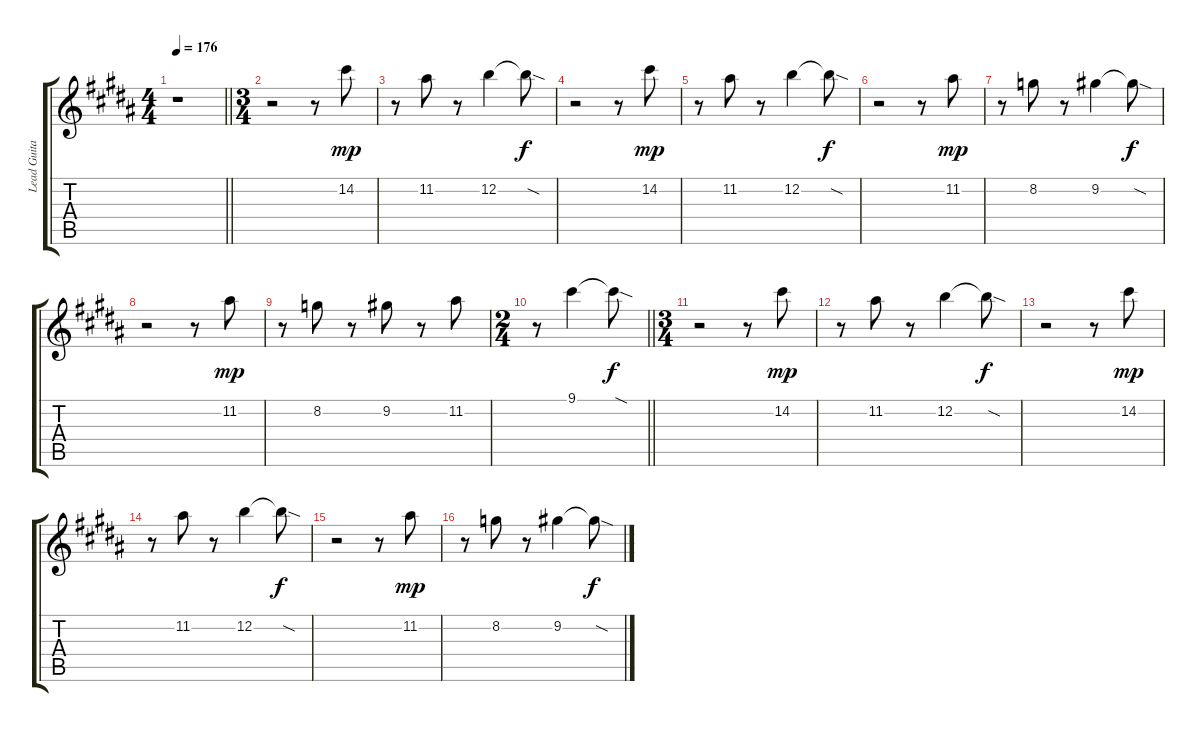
\track ("Lead Guitar C" "Lead Guita") {instrument distortionguitar}
\staff {score tabs}
\tuning (E4 B3 G3 D3 A2 E2) {hide}
\ts (4 4)
\tempo 176
\clef g2
\barLineRight lightlight
\ks g#minor
r.1{dy p} |
\ts (3 4)
\section ("" "")
r.2 r.8 14.2.8{dy mp} |
r.8 11.2.8 r.8 12.2.4 12.2{sod t}.8{dy f} |
r.2 r.8 14.2.8{dy mp} |
r.8 11.2.8 r.8 12.2.4 12.2{sod t}.8{dy f} |
r.2 r.8 11.2.8{dy mp} |
r.8 8.2.8 r.8 9.2.4 9.2{sod t}.8{dy f} |
r.2 r.8 11.2.8{dy mp} |
r.8 8.2.8 r.8 9.2.8 r.8 11.2.8 |
\ts (2 4)
\barLineRight lightlight
r.8 9.1.4 9.1{sod t}.8{dy f} |
\ts (3 4)
\section ("" "")
r.2 r.8 14.2.8{dy mp} |
r.8 11.2.8 r.8 12.2.4 12.2{sod t}.8{dy f} |
r.2 r.8 14.2.8{dy mp} |
r.8 11.2.8 r.8 12.2.4 12.2{sod t}.8{dy f} |
r.2 r.8 11.2.8{dy mp} |
r.8 8.2.8 r.8 9.2.4 9.2{sod t}.8{dy f}
